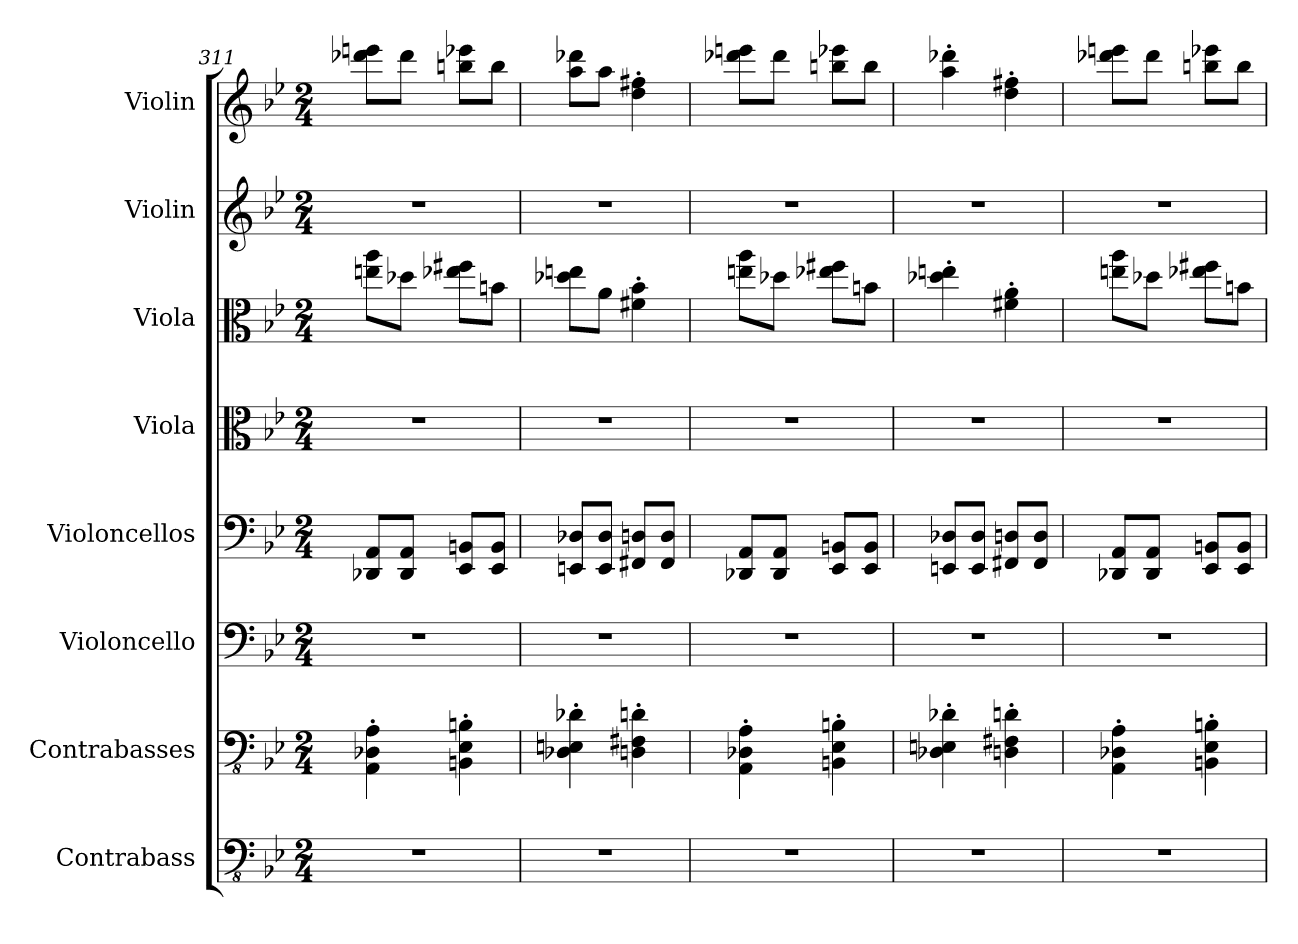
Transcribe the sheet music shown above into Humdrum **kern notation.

**kern	**kern	**kern	**kern	**kern	**kern	**kern	**kern
*part8	*part7	*part6	*part5	*part4	*part3	*part2	*part1
*staff8	*staff7	*staff6	*staff5	*staff4	*staff3	*staff2	*staff1
*I"Contrabass	*I"Contrabasses	*I"Violoncello	*I"Violoncellos	*I"Viola	*I"Viola	*I"Violin	*I"Violin
*I'Cb.	*I'Cbs.	*I'Vc.	*I'Vcs.	*I'Vla.	*I'Vla.	*I'Vln.	*I'Vln.
*clefFv4	*clefFv4	*clefF4	*clefF4	*clefC3	*clefC3	*clefG2	*clefG2
*ITrd7c12	*	*	*	*	*	*	*
*k[b-e-]	*k[b-e-]	*k[b-e-]	*k[b-e-]	*k[b-e-]	*k[b-e-]	*k[b-e-]	*k[b-e-]
*M2/4	*M2/4	*M2/4	*M2/4	*M2/4	*M2/4	*M2/4	*M2/4
=311	=311	=311	=311	=311	=311	=311	=311
2r	4AAA\' 4DD-X\' 4AA\'	2r	8DD-X/ 8AA/L	2r	8een\ 8aa\L	2r	8ddd-X\ 8eeen\L
.	.	.	8DD-/ 8AA/J	.	8dd-X\J	.	8ddd-\J
.	4BBBn\' 4EE-\' 4BBn\'	.	8EE-/ 8BBn/L	.	8ee-X\ 8ff#X\L	.	8bbn\ 8eee-X\L
.	.	.	8EE-/ 8BB/J	.	8bn\J	.	8bb\J
=312	=312	=312	=312	=312	=312	=312	=312
2r	4DD-X\' 4EEn\' 4D-X\'	2r	8EEn/ 8D-X/L	2r	8dd-X\ 8een\L	2r	8aa\ 8ddd-X\L
.	.	.	8EE/ 8D-/J	.	8a\J	.	8aa\J
.	4DDn\' 4FF#X\' 4Dn\'	.	8FF#X/ 8Dn/L	.	4f#X\' 4b-\'	.	4dd\' 4ff#X\'
.	.	.	8FF#/ 8D/J	.	.	.	.
!!LO:PB:g=z
=313	=313	=313	=313	=313	=313	=313	=313
2r	4AAA\' 4DD-X\' 4AA\'	2r	8DD-X/ 8AA/L	2r	8een\ 8aa\L	2r	8ddd-X\ 8eeen\L
.	.	.	8DD-/ 8AA/J	.	8dd-X\J	.	8ddd-\J
.	4BBBn\' 4EE-\' 4BBn\'	.	8EE-/ 8BBn/L	.	8ee-X\ 8ff#X\L	.	8bbn\ 8eee-X\L
.	.	.	8EE-/ 8BB/J	.	8bn\J	.	8bb\J
=314	=314	=314	=314	=314	=314	=314	=314
2r	4DD-X\' 4EEn\' 4D-X\'	2r	8EEn/ 8D-X/L	2r	4dd-X\' 4een\'	2r	4aa\' 4ddd-X\'
.	.	.	8EE/ 8D-/J	.	.	.	.
.	4DDn\' 4FF#X\' 4Dn\'	.	8FF#X/ 8Dn/L	.	4f#X\' 4a\'	.	4dd\' 4ff#X\'
.	.	.	8FF#/ 8D/J	.	.	.	.
=315	=315	=315	=315	=315	=315	=315	=315
2r	4AAA\' 4DD-X\' 4AA\'	2r	8DD-X/ 8AA/L	2r	8een\ 8aa\L	2r	8ddd-X\ 8eeen\L
.	.	.	8DD-/ 8AA/J	.	8dd-X\J	.	8ddd-\J
.	4BBBn\' 4EE-\' 4BBn\'	.	8EE-/ 8BBn/L	.	8ee-X\ 8ff#X\L	.	8bbn\ 8eee-X\L
.	.	.	8EE-/ 8BB/J	.	8bn\J	.	8bb\J
=	=	=	=	=	=	=	=
*-	*-	*-	*-	*-	*-	*-	*-
